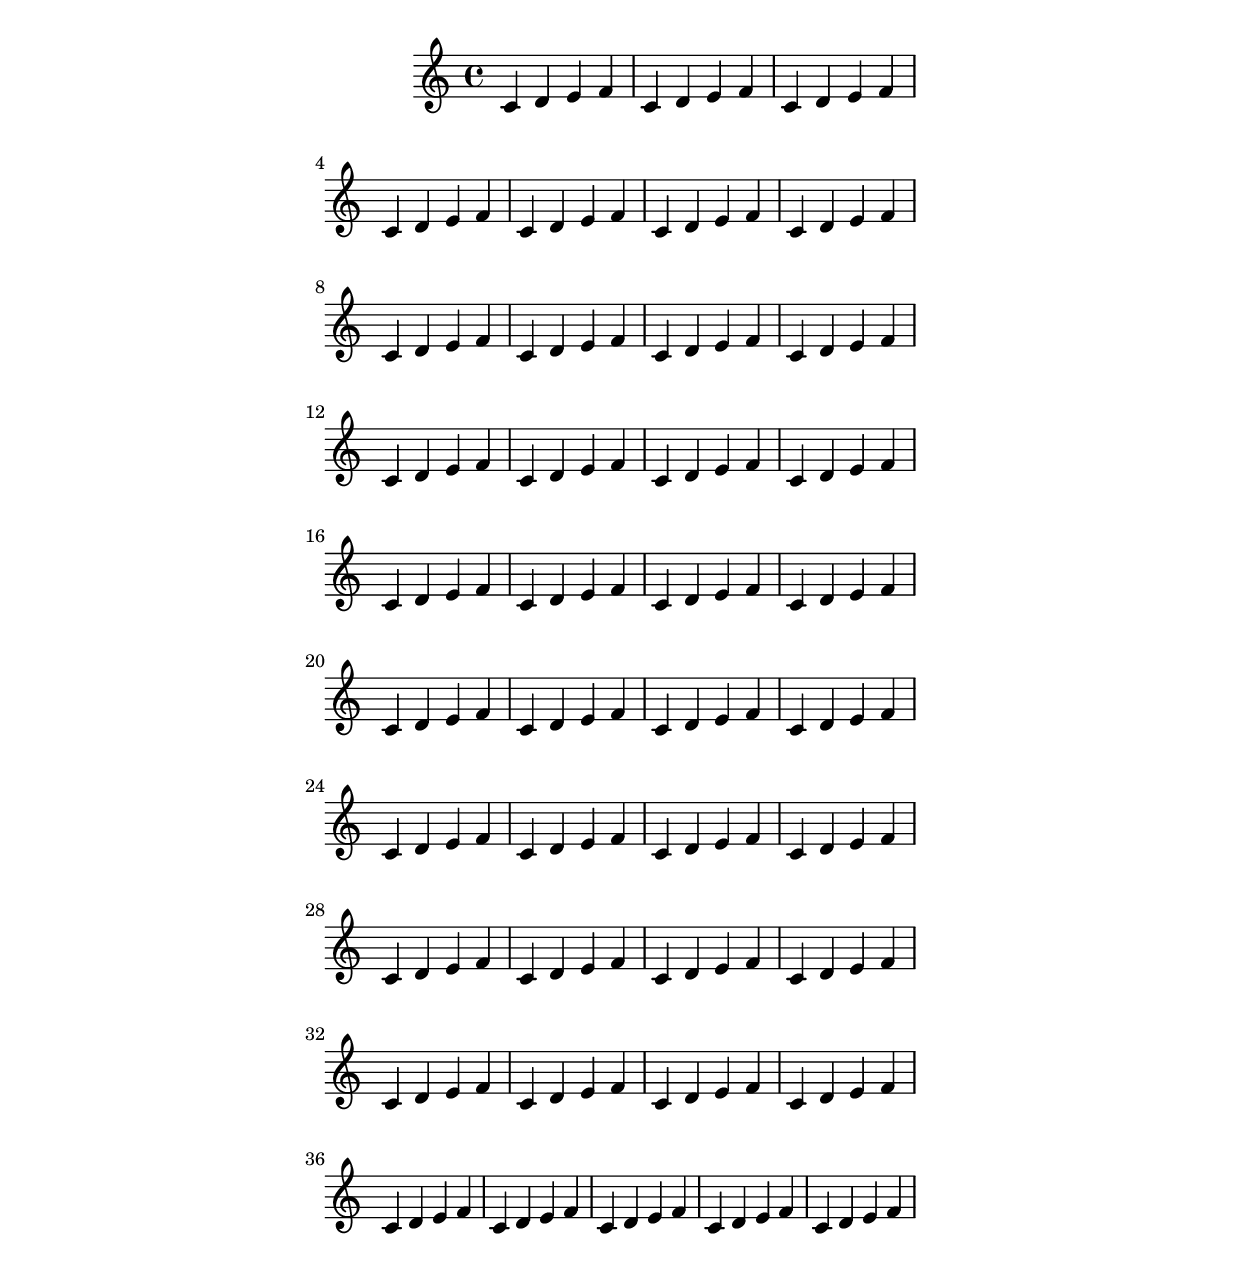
\version "2.16.0"

\header {
  texidoc = "If only line-width is given, systems are horizontally centered."
}

someNotes = \relative c' { \repeat unfold 40 { c4 d e f } }

\paper {
  line-width = 100 \mm
}

\book {
  \score { \someNotes }
}
